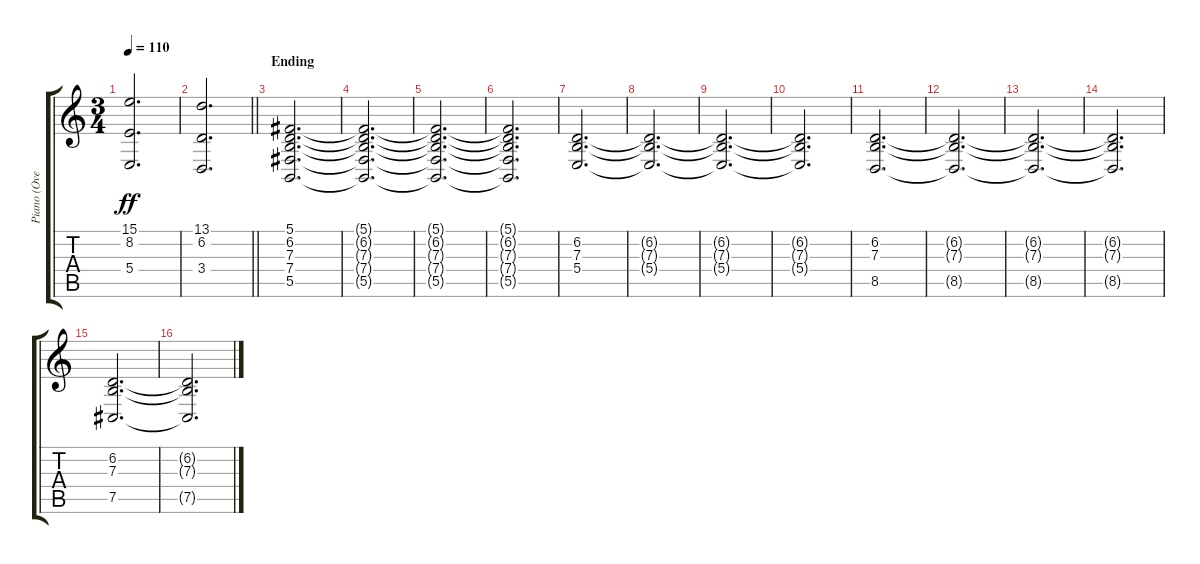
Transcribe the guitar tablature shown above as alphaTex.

\track ("Piano (Overdub)" "Piano (Ove") {instrument brightacousticpiano}
\staff {score tabs}
\tuning (Db4 Ab3 E3 B2 Gb2 B1) {hide}
\ts (3 4)
\tempo 110
\clef g2
\ks c
(15.1 8.2 5.4).2{d dy ff} |
\barLineRight lightlight
(13.1 6.2 3.4).2{d} |
\section ("" "Ending")
(5.1 6.2 7.3 7.4 5.5).2{d} |
(5.1{t} 6.2{t} 7.3{t} 7.4{t} 5.5{t}).2{d} |
(5.1{t} 6.2{t} 7.3{t} 7.4{t} 5.5{t}).2{d} |
(5.1{t} 6.2{t} 7.3{t} 7.4{t} 5.5{t}).2{d} |
(6.2 7.3 5.4).2{d} |
(6.2{t} 7.3{t} 5.4{t}).2{d} |
(6.2{t} 7.3{t} 5.4{t}).2{d} |
(6.2{t} 7.3{t} 5.4{t}).2{d} |
(6.2 7.3 8.5).2{d} |
(6.2{t} 7.3{t} 8.5{t}).2{d} |
(6.2{t} 7.3{t} 8.5{t}).2{d} |
(6.2{t} 7.3{t} 8.5{t}).2{d} |
(6.2 7.3 7.5).2{d} |
(6.2{t} 7.3{t} 7.5{t}).2{d}
